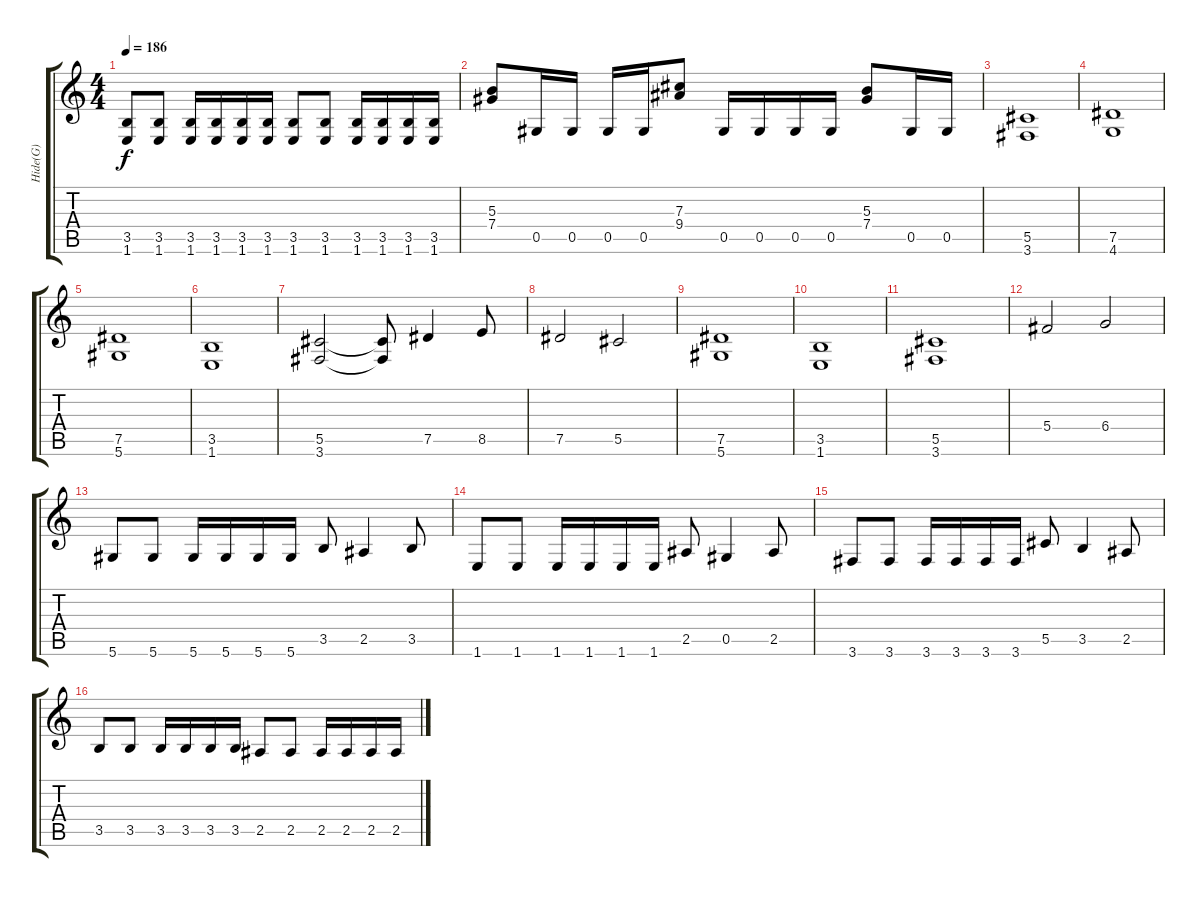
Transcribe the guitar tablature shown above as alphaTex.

\track ("Hide(G)" "Hide(G)") {instrument distortionguitar}
\staff {score tabs}
\tuning (Eb4 Bb3 Gb3 Db3 Ab2 Eb2) {hide}
\ts (4 4)
\tempo 186
\clef g2
\ks c
(3.5 1.6).8{dy f} (3.5 1.6).8 (3.5 1.6).16 (3.5 1.6).16 (3.5 1.6).16 (3.5 1.6).16 (3.5 1.6).8 (3.5 1.6).8 (3.5 1.6).16 (3.5 1.6).16 (3.5 1.6).16 (3.5 1.6).16 |
(5.3 7.4).8 0.5.16 0.5.16 0.5.16 0.5.16 (7.3 9.4).8 0.5.16 0.5.16 0.5.16 0.5.16 (5.3 7.4).8 0.5.16 0.5.16 |
(5.5 3.6).1 |
(7.5 4.6).1 |
(7.5 5.6).1 |
(3.5 1.6).1 |
(5.5 3.6).2 (5.5{t} 3.6{t}).8 7.5.4 8.5.8 |
7.5.2 5.5.2 |
(7.5 5.6).1 |
(3.5 1.6).1 |
(5.5 3.6).1 |
5.4.2 6.4.2 |
5.6.8 5.6.8 5.6.16 5.6.16 5.6.16 5.6.16 3.5.8 2.5.4 3.5.8 |
1.6.8 1.6.8 1.6.16 1.6.16 1.6.16 1.6.16 2.5.8 0.5.4 2.5.8 |
3.6.8 3.6.8 3.6.16 3.6.16 3.6.16 3.6.16 5.5.8 3.5.4 2.5.8 |
3.5.8 3.5.8 3.5.16 3.5.16 3.5.16 3.5.16 2.5.8 2.5.8 2.5.16 2.5.16 2.5.16 2.5.16
